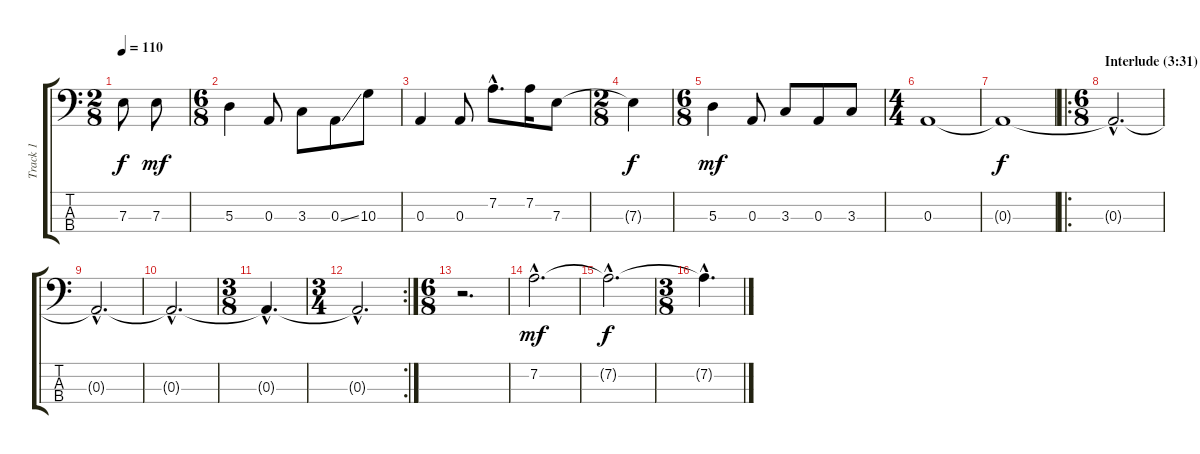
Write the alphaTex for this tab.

\track ("Track 1" "Track 1") {instrument electricbasspick}
\staff {score tabs}
\tuning (G2 D2 A1 D1) {hide}
\ts (2 8)
\tempo 110
\clef f4
\ks c
7.3{t}.8{dy f} 7.3.8{dy mf} |
\ts (6 8)
5.3.4 0.3.8 3.3.8 0.3{ss}.8 10.3.8 |
0.3.4 0.3.8 7.2{hac}.8{d} 7.2.16 7.3.8 |
\ts (2 8)
7.3{t}.4{dy f} |
\ts (6 8)
5.3.4{dy mf} 0.3.8 3.3.8 0.3.8 3.3.8 |
\ts (4 4)
0.3.1 |
0.3{t}.1{dy f} |
\ro
\ts (6 8)
\section ("" "Interlude (3:31)")
0.3{hac t}.2{d} |
0.3{hac t}.2{d} |
0.3{hac t}.2{d} |
\ts (3 8)
0.3{hac t}.4{d} |
\rc 2
\ts (3 4)
0.3{hac t}.2{d} |
\ts (6 8)
r.2{d} |
7.2{hac}.2{d dy mf} |
7.2{hac t}.2{d dy f} |
\ts (3 8)
7.2{hac t}.4{d}
